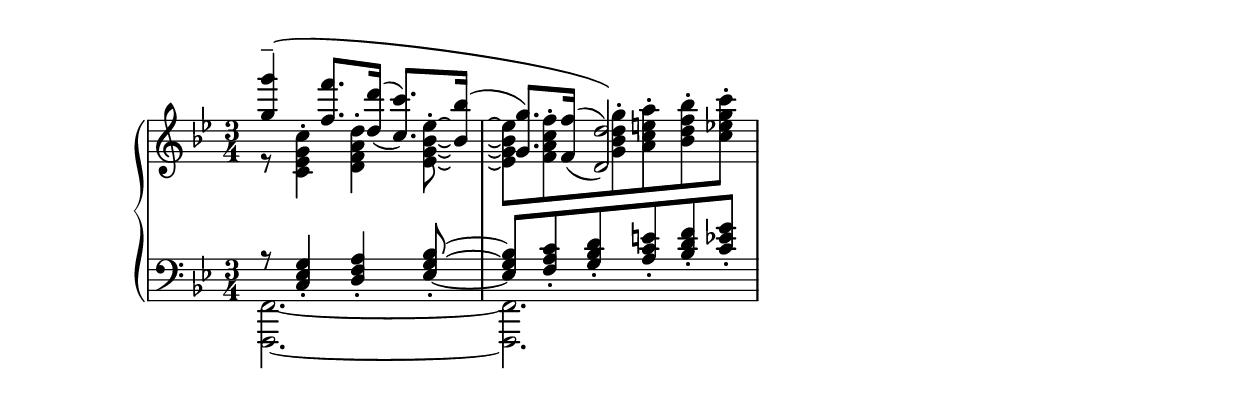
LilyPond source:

\version "2.15.27"

rightUp = \relative c''' {
  \key bes \major
  \time 3/4
  \set doubleSlurs = ##t
  <g g'>4--\( <f f'>8. <d d'>16( <c c'>8.)
    \unset doubleSlurs
    <bes bes'>16( |
  <g g'>8.)
    \set doubleSlurs = ##t
    <f f'>16( <d d'>2)\) |
  \unset doubleSlurs
  % etc.
}

rightDown = \relative c' {
  \key bes \major
  \time 3/4
  \override Stem #'cross-staff = ##t
  % \override NoteColumn #'ignore-collision = ##t
  \override Beam #'collision-interfaces = #'()
  \override Beam #'positions = #'(-6 . -4)
  r8 <c ees g c>4-. <d f a d>4-. <ees g bes ees>8-.\laissezVibrer |
  q8\repeatTie <f a c f>-.
    %\once \override Staff.NoteCollision #'merge-differently-headed = ##f
    \once \override NoteColumn #'force-hshift = #1.8
    <g bes d g>-. <a c e a>-. <bes d f bes>-. <c ees g c>-. |
  % etc.
}

leftUp = \relative c {
  \key bes \major
  \time 3/4
  \override Stem #'cross-staff = ##t
  \override NoteColumn #'ignore-collision = ##t
  \override Beam #'collision-interfaces = #'()
  \override Beam #'positions = #'(6 . 8)
  r8 <c ees g>4-. <d f a>4-. <ees g bes>8~-. |
  q8 <f a c>-. <g bes d>-. <a c e>-. <bes d f>-. <c ees g>-. |
  % etc.
}

leftDown = \relative c,, {
  \key bes \major
  \time 3/4
  <f f'>2.~ |
  q |
  % etc.
}

\score {
  <<
    \new PianoStaff \with {
      % \override StaffGrouper #'staff-staff-spacing = #'((basic-distance . 9) (minimum-distance . 7) (stretchability . 5))
    } <<
      \new Staff = "RH" \with {
        % \override VerticalAxisGroup #'staff-staff-spacing = #'((basic-distance . 9) (minimum-distance . 8))
      } {
        \clef treble
        <<
          \new Voice = "rightUp" {
            \voiceOne
            \rightUp
          }
          \new Voice = "rightDown" {
            \voiceTwo
            \revert Script #'direction
            \revert Tie #'direction
            \revert LaissezVibrerTie #'direction
            \revert RepeatTie #'direction
            \rightDown
          }
        >>
      }
      \new Staff = "LH" \with {
        % \override VerticalAxisGroup #'staff-staff-spacing = #'((basic-distance . 9) (minimum-distance . 8))
      } {
        \clef bass
        <<
          \new Voice = "leftUp" {
            \voiceOne
            \revert Script #'direction
            \revert Tie #'direction
            \revert LaissezVibrerTie #'direction
            \revert RepeatTie #'direction
            \leftUp
          }
          \new Voice = "leftDown" {
            \voiceTwo
            \leftDown
          }
        >>
      }
    >>
  >>
}